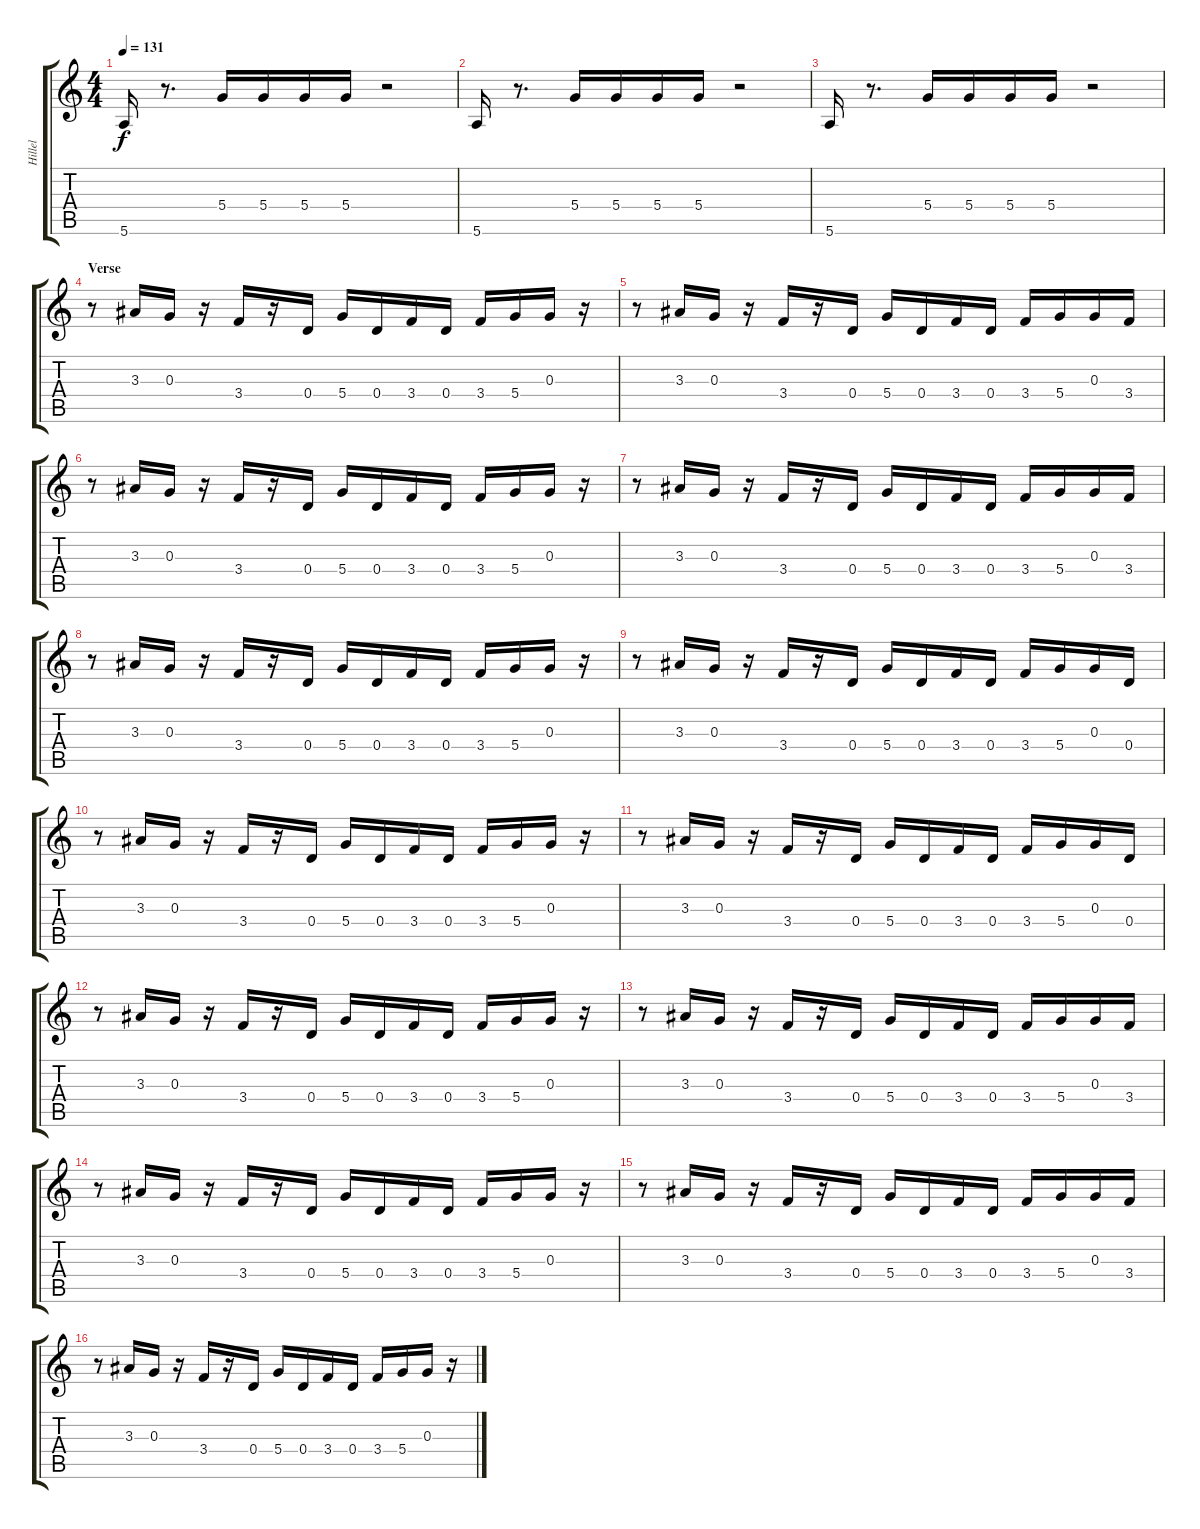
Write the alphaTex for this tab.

\track ("Hillel" "Hillel") {instrument electricguitarclean}
\staff {score tabs}
\tuning (E4 B3 G3 D3 A2 E2) {hide}
\ts (4 4)
\tempo 131
\clef g2
\ks c
5.6.16{dy f} r.8{d} 5.4.16 5.4.16 5.4.16 5.4.16 r.2 |
5.6.16 r.8{d} 5.4.16 5.4.16 5.4.16 5.4.16 r.2 |
5.6.16 r.8{d} 5.4.16 5.4.16 5.4.16 5.4.16 r.2 |
\section ("" "Verse")
r.8 3.3.16 0.3.16 r.16 3.4.16 r.16 0.4.16 5.4.16 0.4.16 3.4.16 0.4.16 3.4.16 5.4.16 0.3.16 r.16 |
r.8 3.3.16 0.3.16 r.16 3.4.16 r.16 0.4.16 5.4.16 0.4.16 3.4.16 0.4.16 3.4.16 5.4.16 0.3.16 3.4.16 |
r.8 3.3.16 0.3.16 r.16 3.4.16 r.16 0.4.16 5.4.16 0.4.16 3.4.16 0.4.16 3.4.16 5.4.16 0.3.16 r.16 |
r.8 3.3.16 0.3.16 r.16 3.4.16 r.16 0.4.16 5.4.16 0.4.16 3.4.16 0.4.16 3.4.16 5.4.16 0.3.16 3.4.16 |
r.8 3.3.16 0.3.16 r.16 3.4.16 r.16 0.4.16 5.4.16 0.4.16 3.4.16 0.4.16 3.4.16 5.4.16 0.3.16 r.16 |
r.8 3.3.16 0.3.16 r.16 3.4.16 r.16 0.4.16 5.4.16 0.4.16 3.4.16 0.4.16 3.4.16 5.4.16 0.3.16 0.4.16 |
r.8 3.3.16 0.3.16 r.16 3.4.16 r.16 0.4.16 5.4.16 0.4.16 3.4.16 0.4.16 3.4.16 5.4.16 0.3.16 r.16 |
r.8 3.3.16 0.3.16 r.16 3.4.16 r.16 0.4.16 5.4.16 0.4.16 3.4.16 0.4.16 3.4.16 5.4.16 0.3.16 0.4.16 |
r.8 3.3.16 0.3.16 r.16 3.4.16 r.16 0.4.16 5.4.16 0.4.16 3.4.16 0.4.16 3.4.16 5.4.16 0.3.16 r.16 |
r.8 3.3.16 0.3.16 r.16 3.4.16 r.16 0.4.16 5.4.16 0.4.16 3.4.16 0.4.16 3.4.16 5.4.16 0.3.16 3.4.16 |
r.8 3.3.16 0.3.16 r.16 3.4.16 r.16 0.4.16 5.4.16 0.4.16 3.4.16 0.4.16 3.4.16 5.4.16 0.3.16 r.16 |
r.8 3.3.16 0.3.16 r.16 3.4.16 r.16 0.4.16 5.4.16 0.4.16 3.4.16 0.4.16 3.4.16 5.4.16 0.3.16 3.4.16 |
r.8 3.3.16 0.3.16 r.16 3.4.16 r.16 0.4.16 5.4.16 0.4.16 3.4.16 0.4.16 3.4.16 5.4.16 0.3.16 r.16
